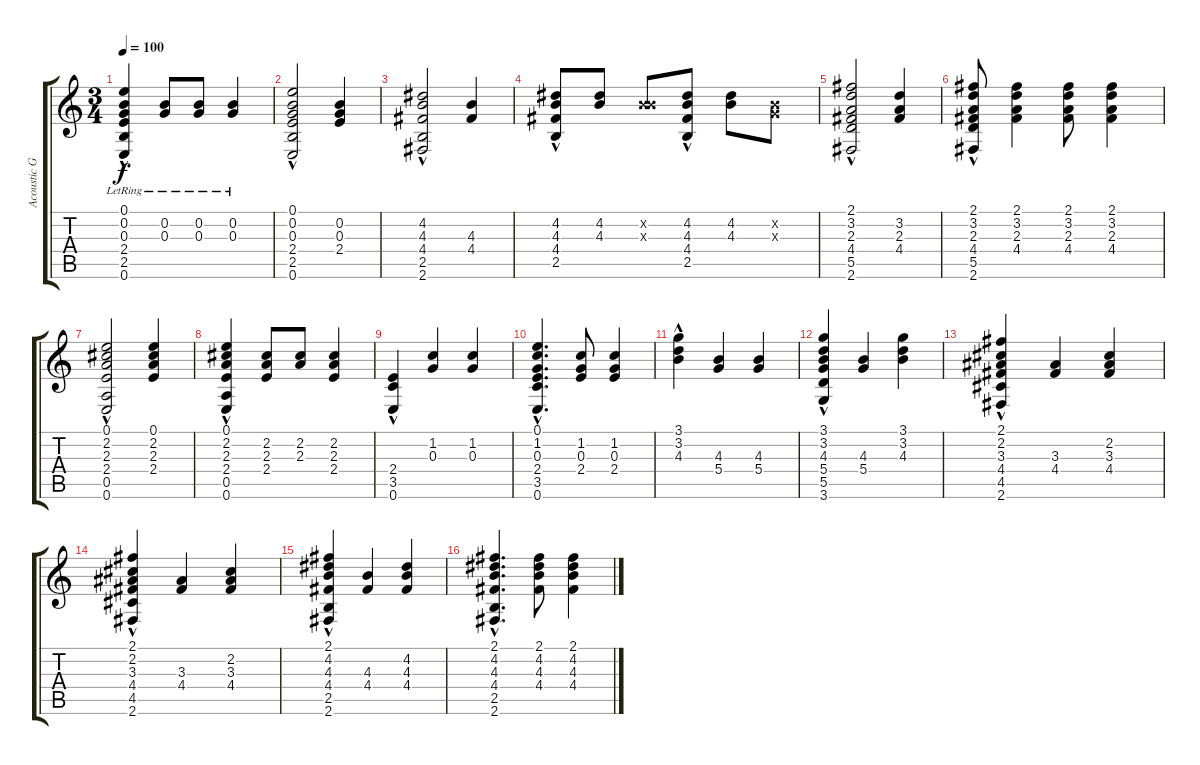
\track ("Acoustic Guitar (Ian Anderson)" "Acoustic G") {instrument acousticguitarnylon}
\staff {score tabs}
\tuning (E4 B3 G3 D3 A2 E2) {hide}
\ts (3 4)
\tempo 100
\clef g2
\ks c
(0.1{hac} 0.2{lr} 0.3{lr} 2.4{hac lr} 2.5{hac lr} 0.6{hac lr}).4{dy f} (0.2{lr} 0.3{lr}).8 (0.2{lr} 0.3{lr}).8 (0.2{lr} 0.3{lr}).4 |
(0.1{hac} 0.2 0.3 2.4 2.5{hac} 0.6{hac}).2 (0.2 0.3 2.4).4 |
(4.2{hac} 4.3 4.4 2.5{hac} 2.6{hac}).2 (4.3 4.4).4 |
(4.2 4.3 4.4{hac} 2.5{hac}).8 (4.2 4.3).8 (0.2{x} 4.3{x}).8 (4.2 4.3 4.4{hac} 2.5{hac}).8 (4.2 4.3).8 (0.2{x} 0.3{x}).8 |
(2.1{hac} 3.2 2.3 4.4 5.5{hac} 2.6{hac}).2 (3.2 2.3 4.4).4 |
(2.1 3.2 2.3 4.4 5.5{hac} 2.6{hac}).8 (2.1 3.2 2.3 4.4).4 (2.1 3.2 2.3 4.4).8 (2.1 3.2 2.3 4.4).4 |
(0.1 2.2 2.3 2.4 0.5{hac} 0.6{hac}).2 (0.1 2.2 2.3 2.4).4 |
(0.1{hac} 2.2 2.3 2.4 0.5{hac} 0.6{hac}).4 (2.2 2.3 2.4).8 (2.2 2.3).8 (2.2 2.3 2.4).4 |
(2.4{hac} 3.5{hac} 0.6{hac}).4 (1.2 0.3).4 (1.2 0.3).4 |
(0.1{hac} 1.2{hac} 0.3{hac} 2.4{hac} 3.5{hac} 0.6{hac}).4{d} (1.2 0.3 2.4).8 (1.2 0.3 2.4).4 |
(3.1{hac} 3.2{hac} 4.3).4 (4.3 5.4).4 (4.3 5.4).4 |
(3.1 3.2 4.3 5.4 5.5{hac} 3.6{hac}).4 (4.3 5.4).4 (3.1 3.2 4.3).4 |
(2.1{hac} 2.2 3.3 4.4 4.5 2.6{hac}).4 (3.3 4.4).4 (2.2 3.3 4.4).4 |
(2.1{hac} 2.2 3.3 4.4 4.5{hac} 2.6{hac}).4 (3.3 4.4).4 (2.2 3.3 4.4).4 |
(2.1{hac} 4.2 4.3 4.4 2.5{hac} 2.6{hac}).4 (4.3 4.4).4 (4.2 4.3 4.4).4 |
(2.1{hac} 4.2{hac} 4.3{hac} 4.4{hac} 2.5{hac} 2.6{hac}).4{d} (2.1 4.2 4.3 4.4).8 (2.1 4.2 4.3 4.4).4
